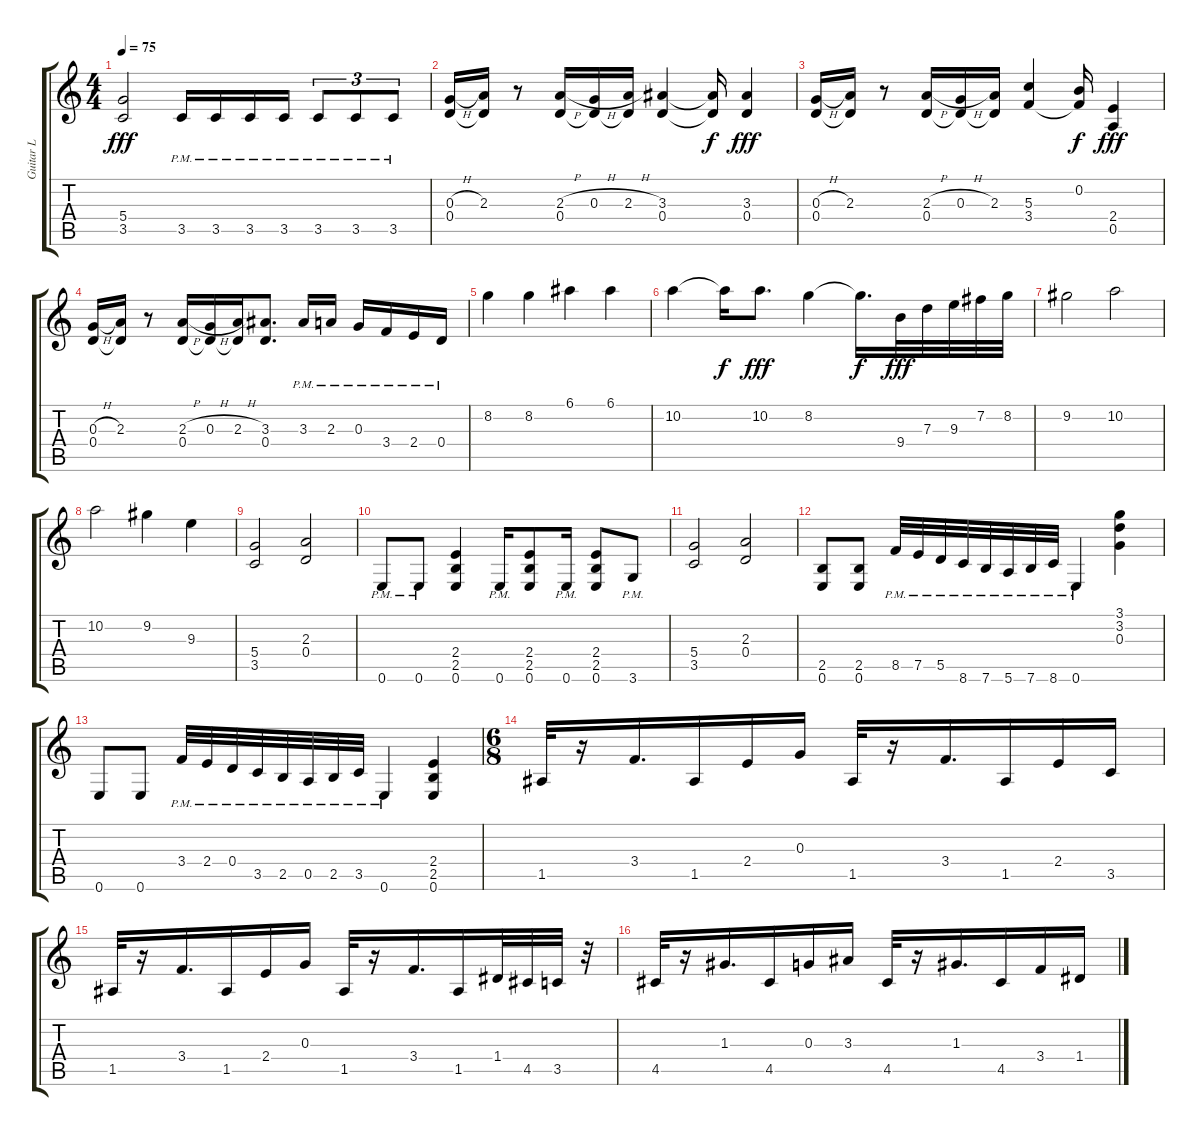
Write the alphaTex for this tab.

\track ("Guitar L" "Guitar L") {instrument distortionguitar}
\staff {score tabs}
\tuning (E4 B3 G3 D3 A2 E2) {hide}
\ts (4 4)
\tempo 75
\clef g2
\ks c
(5.4 3.5).2{dy fff} 3.5{pm}.16 3.5{pm}.16 3.5{pm}.16 3.5{pm}.16 3.5{pm}.8{tu (3 2)} 3.5{pm}.8{tu (3 2)} 3.5{pm}.8{tu (3 2)} |
(0.3{h} 0.4).16 (2.3 0.4{t}).16 r.8 (2.3{h} 0.4).16 (0.3{h} 0.4{t}).16 (2.3{h} 0.4{t}).16 (3.3 0.4).4 (3.3{t} 0.4{t}).16{dy f} (3.3 0.4).4{dy fff} |
(0.3{h} 0.4).16 (2.3 0.4{t}).16 r.8 (2.3{h} 0.4).16 (0.3{h} 0.4{t}).16 (2.3 0.4{t}).16 (5.3 3.4).4 (0.2 3.4{t}).16{dy f} (2.4 0.5).4{dy fff} |
(0.3{h} 0.4).16 (2.3 0.4{t}).16 r.8 (2.3{h} 0.4).16 (0.3{h} 0.4{t}).16 (2.3{h} 0.4{t}).16 (3.3 0.4).8{d} 3.3{pm}.16 2.3{pm}.16 0.3{pm}.16 3.4{pm}.16 2.4{pm}.16 0.4{pm}.16 |
8.2.4{volume 12} 8.2.4 6.1.4 6.1.4 |
10.2.4 10.2{t}.16{dy f} 10.2.8{d dy fff} 8.2.4 8.2{t}.16{d dy f} 9.4.32{dy fff} 7.3.32 9.3.32 7.2.32 8.2.32 |
9.2.2 10.2.2 |
10.2.2 9.2.4 9.3.4 |
(5.4 3.5).2 (2.3 0.4).2 |
0.6{pm}.8 0.6{pm}.8 (2.4 2.5 0.6).4 0.6{pm}.16 (2.4 2.5 0.6).8 0.6{pm}.16 (2.4 2.5 0.6).8 3.6{pm}.8 |
(5.4 3.5).2 (2.3 0.4).2 |
(2.5 0.6).8 (2.5 0.6).8 8.5{pm}.32 7.5{pm}.32 5.5{pm}.32 8.6{pm}.32 7.6{pm}.32 5.6{pm}.32 7.6{pm}.32 8.6{pm}.32 0.6{pm}.4 (3.1 3.2 0.3).4 |
0.6.8 0.6.8 3.4{pm}.32 2.4{pm}.32 0.4{pm}.32 3.5{pm}.32 2.5{pm}.32 0.5{pm}.32 2.5{pm}.32 3.5{pm}.32 0.6{pm}.4 (2.4 2.5 0.6).4 |
\ts (6 8)
1.5.32 r.16 3.4.16{d} 1.5.16 2.4.16 0.3.16 1.5.32 r.16 3.4.16{d} 1.5.16 2.4.16 3.5.16 |
1.5.32 r.16 3.4.16{d} 1.5.16 2.4.16 0.3.16 1.5.32 r.16 3.4.16{d} 1.5.16 1.4.32 4.5.32 3.5.32 r.32 |
4.5.32 r.16 1.3.16{d} 4.5.16 0.3.16 3.3.16 4.5.32 r.16 1.3.16{d} 4.5.16 3.4.16 1.4.16
